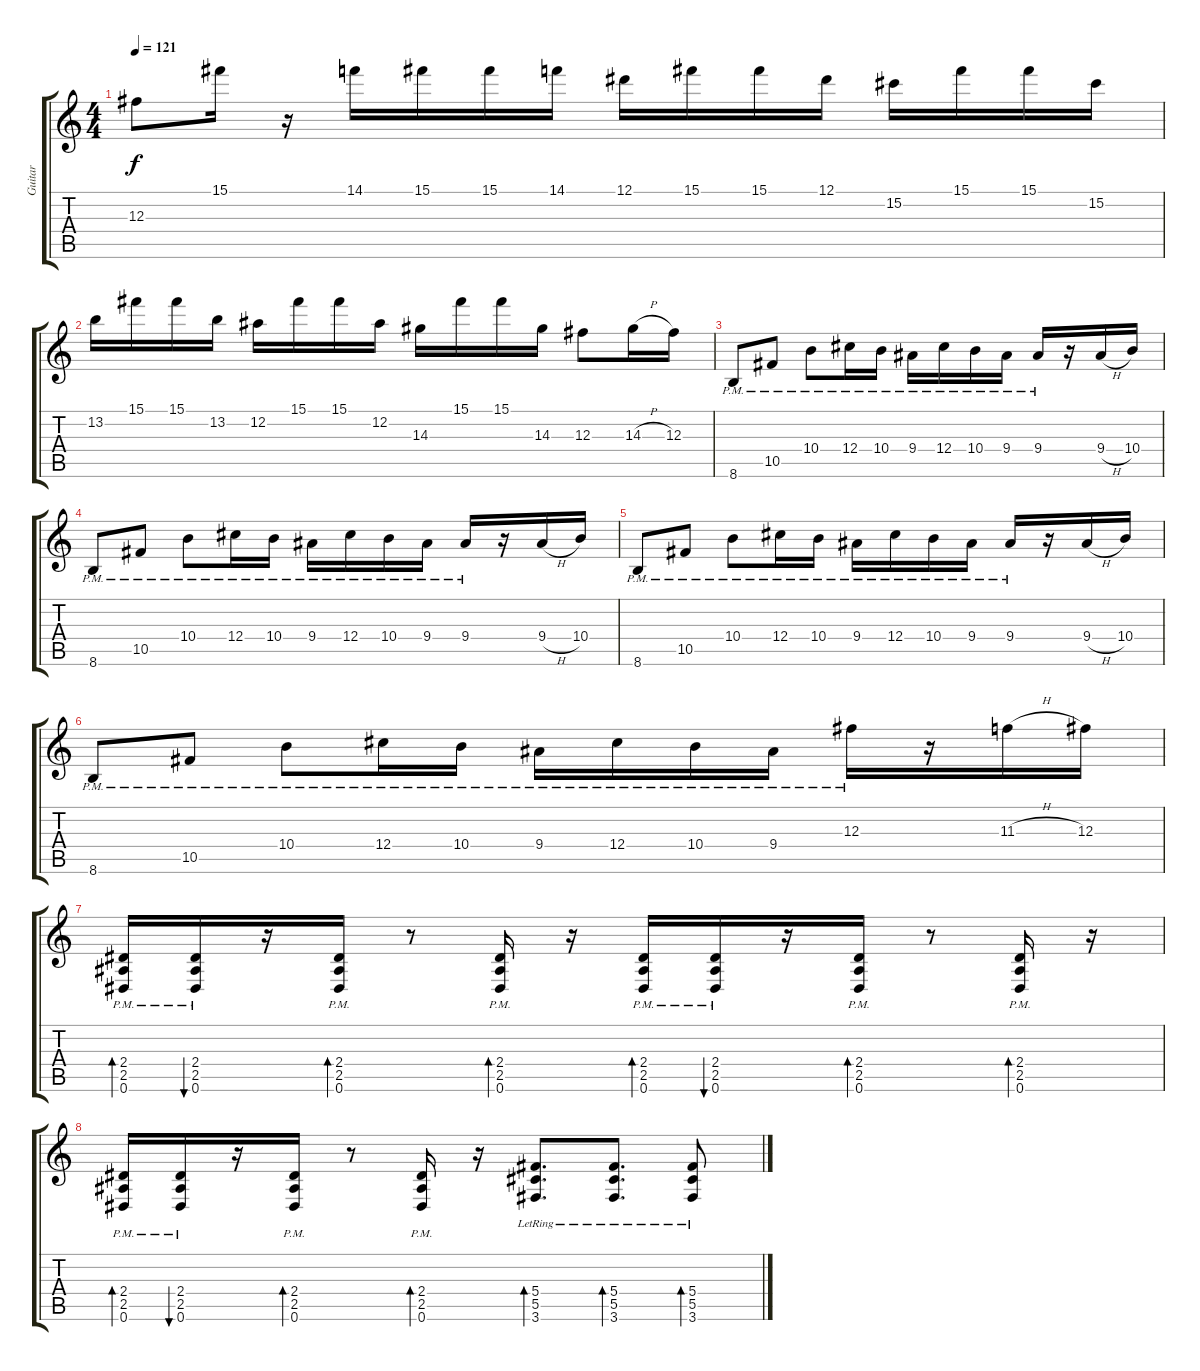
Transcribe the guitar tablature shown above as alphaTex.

\track ("Guitar" "Guitar") {instrument acousticguitarsteel}
\staff {score tabs}
\tuning (Eb4 Bb3 Gb3 Db3 Ab2 Eb2) {hide}
\ts (4 4)
\tempo 121
\clef g2
\ks c
12.3{t}.8{dy f} 15.1.16 r.16 14.1.16 15.1.16 15.1.16 14.1.16 12.1.16 15.1.16 15.1.16 12.1.16 15.2.16 15.1.16 15.1.16 15.2.16 |
13.2.16 15.1.16 15.1.16 13.2.16 12.2.16 15.1.16 15.1.16 12.2.16 14.3.16 15.1.16 15.1.16 14.3.16 12.3.8 14.3{h}.16 12.3.16 |
8.6{pm}.8 10.5{pm}.8 10.4{pm}.8 12.4{pm}.16 10.4{pm}.16 9.4{pm}.16 12.4{pm}.16 10.4{pm}.16 9.4{pm}.16 9.4{pm}.16 r.16 9.4{h}.16 10.4.16 |
8.6{pm}.8 10.5{pm}.8 10.4{pm}.8 12.4{pm}.16 10.4{pm}.16 9.4{pm}.16 12.4{pm}.16 10.4{pm}.16 9.4{pm}.16 9.4{pm}.16 r.16 9.4{h}.16 10.4.16 |
8.6{pm}.8 10.5{pm}.8 10.4{pm}.8 12.4{pm}.16 10.4{pm}.16 9.4{pm}.16 12.4{pm}.16 10.4{pm}.16 9.4{pm}.16 9.4{pm}.16 r.16 9.4{h}.16 10.4.16 |
8.6{pm}.8 10.5{pm}.8 10.4{pm}.8 12.4{pm}.16 10.4{pm}.16 9.4{pm}.16 12.4{pm}.16 10.4{pm}.16 9.4{pm}.16 12.3{pm}.16 r.16 11.3{h}.16 12.3.16 |
(2.4{pm} 2.5{pm} 0.6{pm}).16{bd 60} (2.4{pm} 2.5{pm} 0.6{pm}).16{bu 60} r.16 (2.4{pm} 2.5{pm} 0.6{pm}).16{bd 60} r.8 (2.4{pm} 2.5{pm} 0.6{pm}).16{bd 60} r.16 (2.4{pm} 2.5{pm} 0.6{pm}).16{bd 60} (2.4{pm} 2.5{pm} 0.6{pm}).16{bu 60} r.16 (2.4{pm} 2.5{pm} 0.6{pm}).16{bd 60} r.8 (2.4{pm} 2.5{pm} 0.6{pm}).16{bd 60} r.16 |
(2.4{pm} 2.5{pm} 0.6{pm}).16{bd 60} (2.4{pm} 2.5{pm} 0.6{pm}).16{bu 60} r.16 (2.4{pm} 2.5{pm} 0.6{pm}).16{bd 60} r.8 (2.4{pm} 2.5{pm} 0.6{pm}).16{bd 60} r.16 (5.4{lr} 5.5{lr} 3.6{lr}).8{d bd 60} (5.4{lr} 5.5{lr} 3.6{lr}).8{d bd 60} (5.4{lr} 5.5{lr} 3.6{lr}).8{bd 60}
